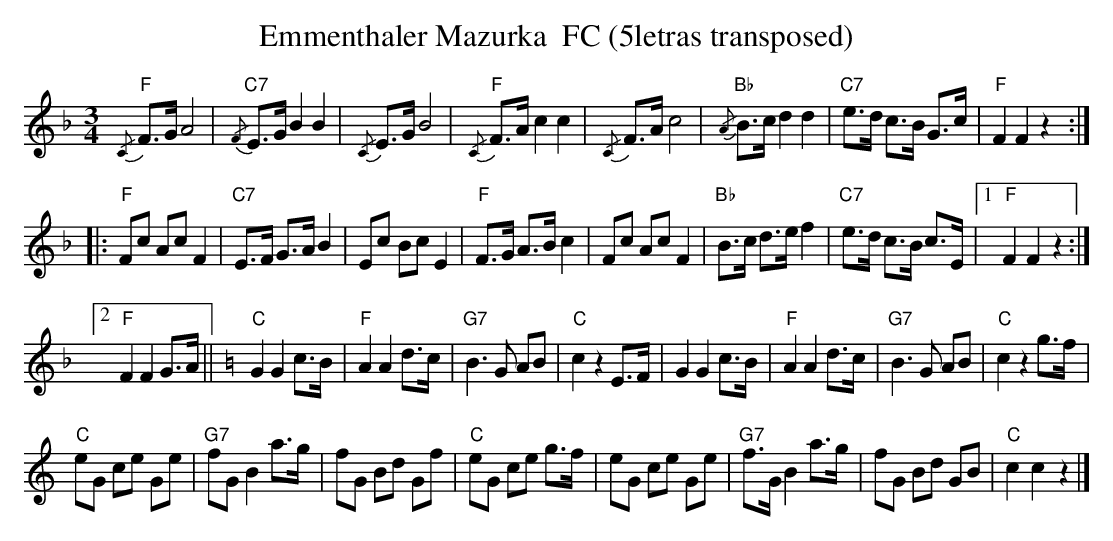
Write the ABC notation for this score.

X:1
T:Emmenthaler Mazurka  FC (5letras transposed)
M:3/4
L:1/8
K:F transpose=3 %%MIDI gchordon
{/C}"F"F>GA4 | {/F}"C7"E>GB2B2 | {/C}E>GB4 | {/C}"F"F>Ac2c2 | {/C}F>Ac4 | {/A}"Bb"B>cd2d2 | "C7"e>d c>B G>c | "F"F2F2z2 :|
|: "F"Fc AcF2 | "C7"E>F G>AB2 | Ec BcE2 | "F"F>G A>Bc2 | Fc AcF2 | "Bb"B>c d>ef2 | "C7"e>d c>B c>E |1 "F"F2F2z2 :|2
"F"F2F2G>A || [K:C] "C"G2G2c>B | "F"A2A2d>c | "G7"B3G AB | "C"c2z2E>F | G2G2c>B | "F"A2A2d>c | "G7"B3G AB | "C"c2z2 g>f |
"C"eG ce Ge | "G7"fG B2 a>g | fG Bd Gf | "C"eG ce g>f | eG ce Ge | "G7"f>GB2 a>g | fG Bd GB | "C"c2c2z2 |]
